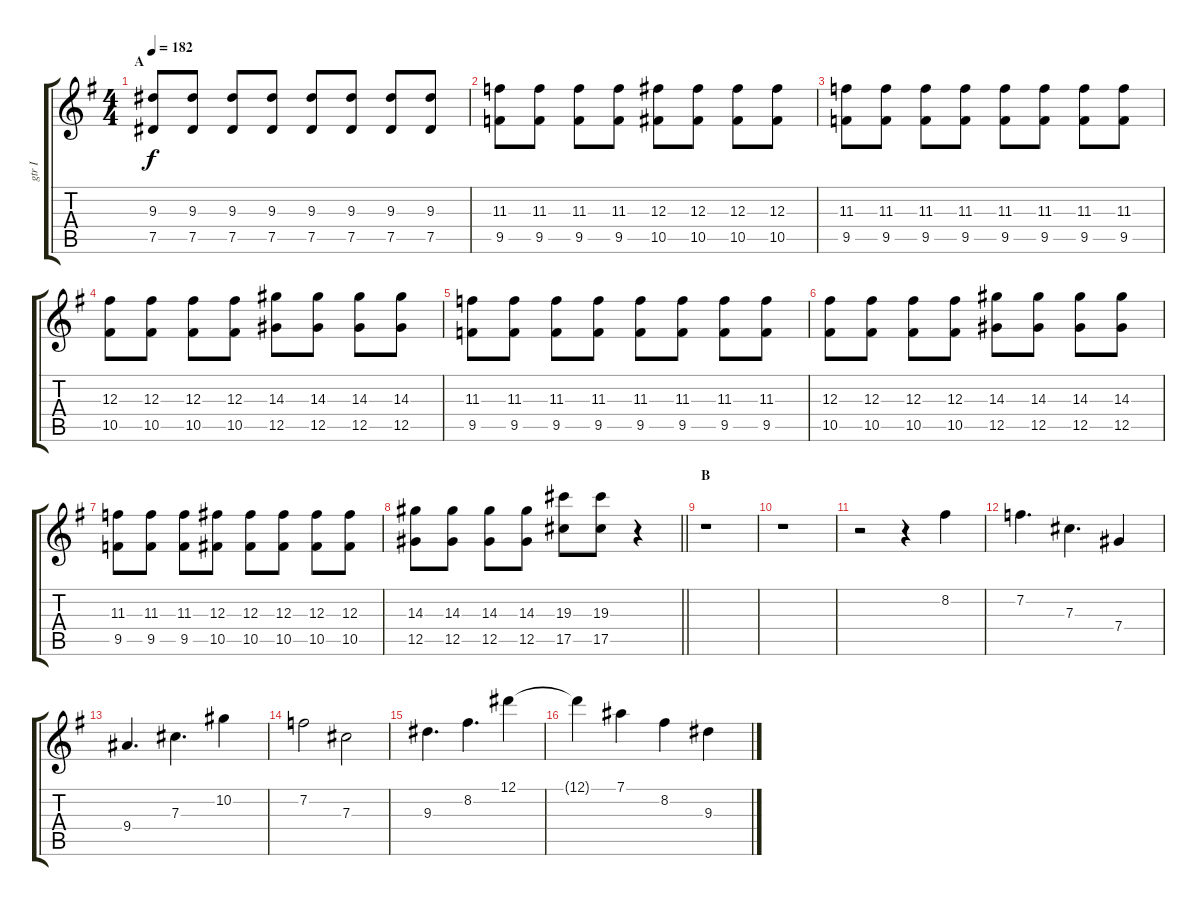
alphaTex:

\track ("gtr I" "gtr I") {instrument distortionguitar}
\staff {score tabs}
\tuning (Eb4 Bb3 Gb3 Db3 Ab2 Eb2) {hide}
\ts (4 4)
\section ("" "A")
\tempo 182
\clef g2
\ks g
(9.3 7.5).8{dy f} (9.3 7.5).8 (9.3 7.5).8 (9.3 7.5).8 (9.3 7.5).8 (9.3 7.5).8 (9.3 7.5).8 (9.3 7.5).8 |
(11.3 9.5).8 (11.3 9.5).8 (11.3 9.5).8 (11.3 9.5).8 (12.3 10.5).8 (12.3 10.5).8 (12.3 10.5).8 (12.3 10.5).8 |
(11.3 9.5).8 (11.3 9.5).8 (11.3 9.5).8 (11.3 9.5).8 (11.3 9.5).8 (11.3 9.5).8 (11.3 9.5).8 (11.3 9.5).8 |
(12.3 10.5).8 (12.3 10.5).8 (12.3 10.5).8 (12.3 10.5).8 (14.3 12.5).8 (14.3 12.5).8 (14.3 12.5).8 (14.3 12.5).8 |
(11.3 9.5).8 (11.3 9.5).8 (11.3 9.5).8 (11.3 9.5).8 (11.3 9.5).8 (11.3 9.5).8 (11.3 9.5).8 (11.3 9.5).8 |
(12.3 10.5).8 (12.3 10.5).8 (12.3 10.5).8 (12.3 10.5).8 (14.3 12.5).8 (14.3 12.5).8 (14.3 12.5).8 (14.3 12.5).8 |
(11.3 9.5).8 (11.3 9.5).8 (11.3 9.5).8 (12.3 10.5).8 (12.3 10.5).8 (12.3 10.5).8 (12.3 10.5).8 (12.3 10.5).8 |
\barLineRight lightlight
(14.3 12.5).8 (14.3 12.5).8 (14.3 12.5).8 (14.3 12.5).8 (19.3 17.5).8 (19.3 17.5).8 r.4 |
\section ("" "B")
r.1 |
r.1 |
r.2 r.4 8.2.4 |
7.2.4{d} 7.3.4{d} 7.4.4 |
9.4.4{d} 7.3.4{d} 10.2.4 |
7.2.2 7.3.2 |
9.3.4{d} 8.2.4{d} 12.1.4 |
12.1{t}.4 7.1.4 8.2.4 9.3.4
